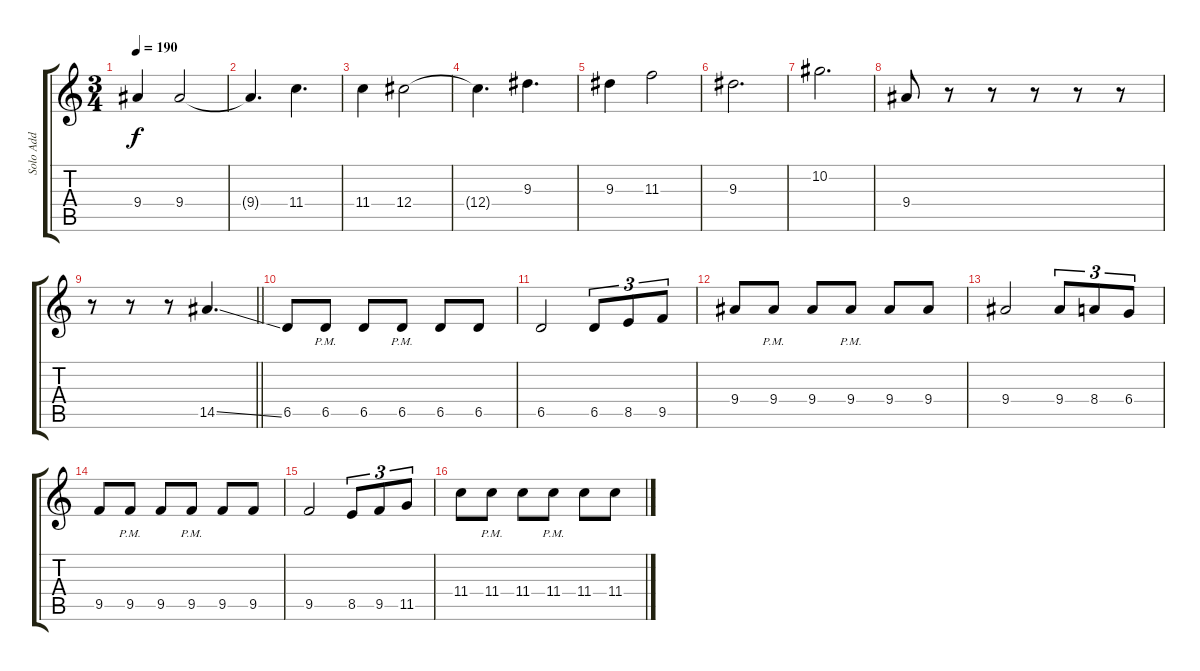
\track ("Solo Add" "Solo Add") {instrument distortionguitar}
\staff {score tabs}
\tuning (Eb4 Bb3 Gb3 Db3 Ab2 Eb2) {hide}
\ts (3 4)
\tempo 190
\clef g2
\ks c
9.4.4{dy f} 9.4.2 |
9.4{t}.4{d} 11.4.4{d} |
11.4.4 12.4.2 |
12.4{t}.4{d} 9.3.4{d} |
9.3.4 11.3.2 |
9.3.2{d} |
10.2.2{d} |
9.4.8 r.8 r.8 r.8 r.8 r.8 |
\barLineRight lightlight
r.8 r.8 r.8 14.5{ss}.4{d} |
6.5.8 6.5{pm}.8 6.5.8 6.5{pm}.8 6.5.8 6.5.8 |
6.5.2 6.5.8{tu (3 2)} 8.5.8{tu (3 2)} 9.5.8{tu (3 2)} |
9.4.8 9.4{pm}.8 9.4.8 9.4{pm}.8 9.4.8 9.4.8 |
9.4.2 9.4.8{tu (3 2)} 8.4.8{tu (3 2)} 6.4.8{tu (3 2)} |
9.5.8 9.5{pm}.8 9.5.8 9.5{pm}.8 9.5.8 9.5.8 |
9.5.2 8.5.8{tu (3 2)} 9.5.8{tu (3 2)} 11.5.8{tu (3 2)} |
11.4.8 11.4{pm}.8 11.4.8 11.4{pm}.8 11.4.8 11.4.8
